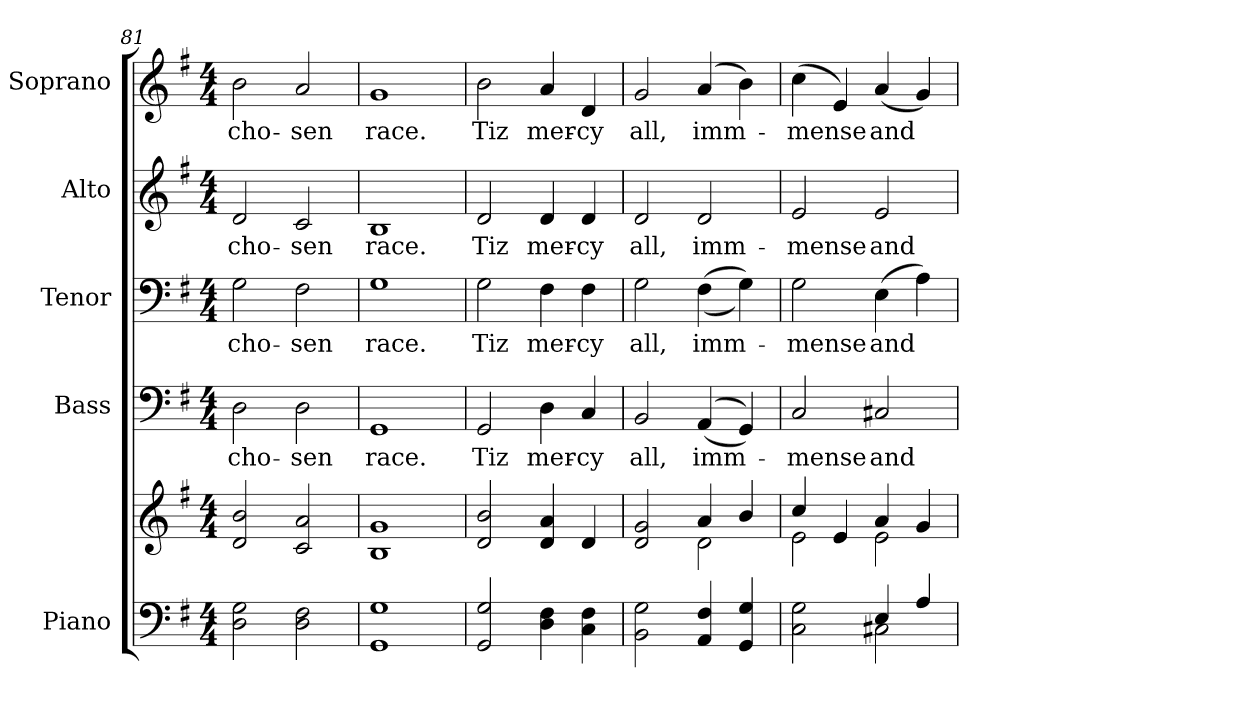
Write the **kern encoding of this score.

**kern	**kern	**kern	**text	**kern	**text	**kern	**text	**kern	**text
*part5	*part5	*part4	*part4	*part3	*part3	*part2	*part2	*part1	*part1
*staff6	*staff5	*staff4	*staff4	*staff3	*staff3	*staff2	*staff2	*staff1	*staff1
*I"Piano	*	*I"Bass	*	*I"Tenor	*	*I"Alto	*	*I"Soprano	*
*I'Pno.	*	*I'B.	*	*I'T.	*	*I'A.	*	*I'S.	*
!!LO:PB:g=z
*clefF4	*clefG2	*clefF4	*	*clefF4	*	*clefG2	*	*clefG2	*
*k[f#]	*k[f#]	*k[f#]	*	*k[f#]	*	*k[f#]	*	*k[f#]	*
*G:	*G:	*G:	*	*G:	*	*G:	*	*G:	*
*M4/4	*M4/4	*M4/4	*	*M4/4	*	*M4/4	*	*M4/4	*
=81	=81	=81	=81	=81	=81	=81	=81	=81	=81
!	!	!	!LO:LY:b:color=#000000	!	!	!	!	!	!
!	!	!	!	!	!LO:LY:b:color=#000000	!	!	!	!
!	!	!	!	!	!	!	!LO:LY:b:color=#000000	!	!
!	!	!	!	!	!	!	!	!	!LO:LY:b:color=#000000
2Di\ 2Gi	2di/ 2bi	2Di\	cho-	2Gi\	cho-	2di/	cho-	2bi\	cho-
!	!	!	!LO:LY:b:color=#000000	!	!	!	!	!	!
!	!	!	!	!	!LO:LY:b:color=#000000	!	!	!	!
!	!	!	!	!	!	!	!LO:LY:b:color=#000000	!	!
!	!	!	!	!	!	!	!	!	!LO:LY:b:color=#000000
2Di\ 2F#i	2ci/ 2ai	2Di\	-sen	2F#i\	-sen	2ci/	-sen	2ai/	-sen
=82	=82	=82	=82	=82	=82	=82	=82	=82	=82
!	!	!	!LO:LY:b:color=#000000	!	!	!	!	!	!
!	!	!	!	!	!LO:LY:b:color=#000000	!	!	!	!
!	!	!	!	!	!	!	!LO:LY:b:color=#000000	!	!
!	!	!	!	!	!	!	!	!	!LO:LY:b:color=#000000
1GGi 1Gi	1Bi 1gi	1GGi	race.	1Gi	race.	1Bi	race.	1gi	race.
=83	=83	=83	=83	=83	=83	=83	=83	=83	=83
!	!	!	!LO:LY:b:color=#000000	!	!	!	!	!	!
!	!	!	!	!	!LO:LY:b:color=#000000	!	!	!	!
!	!	!	!	!	!	!	!LO:LY:b:color=#000000	!	!
!	!	!	!	!	!	!	!	!	!LO:LY:b:color=#000000
2GGi/ 2Gi	2di/ 2bi	2GGi/	Tiz	2Gi\	Tiz	2di/	Tiz	2bi\	Tiz
!	!	!	!LO:LY:b:color=#000000	!	!	!	!	!	!
!	!	!	!	!	!LO:LY:b:color=#000000	!	!	!	!
!	!	!	!	!	!	!	!LO:LY:b:color=#000000	!	!
!	!	!	!	!	!	!	!	!	!LO:LY:b:color=#000000
4Di\ 4F#i	4di/ 4ai	4Di\	mer-	4F#i\	mer-	4di/	mer-	4ai/	mer-
!	!	!	!LO:LY:b:color=#000000	!	!	!	!	!	!
!	!	!	!	!	!LO:LY:b:color=#000000	!	!	!	!
!	!	!	!	!	!	!	!LO:LY:b:color=#000000	!	!
!	!	!	!	!	!	!	!	!	!LO:LY:b:color=#000000
4Ci\ 4F#i	4di/	4Ci/	-cy	4F#i\	-cy	4di/	-cy	4di/	-cy
=84	=84	=84	=84	=84	=84	=84	=84	=84	=84
*	*^	*	*	*	*	*	*	*	*
!	!	!	!	!LO:LY:b:color=#000000	!	!	!	!	!	!
!	!	!	!	!	!	!LO:LY:b:color=#000000	!	!	!	!
!	!	!	!	!	!	!	!	!LO:LY:b:color=#000000	!	!
!	!	!	!	!	!	!	!	!	!	!LO:LY:b:color=#000000
2BBi\ 2Gi	2di/ 2gi	2ryy	2BBi/	all,	2Gi\	all,	2di/	all,	2gi/	all,
!	!	!	!	!LO:LY:b:color=#000000	!	!	!	!	!	!
!	!	!	!	!	!	!LO:LY:b:color=#000000	!	!	!	!
!	!	!	!	!	!	!	!	!LO:LY:b:color=#000000	!	!
!	!	!	!	!	!	!	!	!	!	!LO:LY:b:color=#000000
4AAi/ 4F#i	4ai/	2di\	((4AAi/	imm-	((4F#i\	imm-	2di/	imm-	(4ai/	imm-
4GGi/ 4Gi	4bi/	.	4GGi/))	.	4Gi\))	.	.	.	4bi\)	.
!!LO:PB:g=z
=85	=85	=85	=85	=85	=85	=85	=85	=85	=85	=85
*^	*	*	*	*	*	*	*	*	*	*
!	!	!	!	!	!LO:LY:b:color=#000000	!	!	!	!	!	!
!	!	!	!	!	!	!	!LO:LY:b:color=#000000	!	!	!	!
!	!	!	!	!	!	!	!	!	!LO:LY:b:color=#000000	!	!
!	!	!	!	!	!	!	!	!	!	!	!LO:LY:b:color=#000000
2Ci\ 2Gi	2ryy	4cci/	2ei\	2Ci/	-mense	2Gi\	-mense	2ei/	-mense	(4cci\	-mense
.	.	4ei/	.	.	.	.	.	.	.	4ei/)	.
!	!	!	!	!	!LO:LY:b:color=#000000	!	!	!	!	!	!
!	!	!	!	!	!	!	!LO:LY:b:color=#000000	!	!	!	!
!	!	!	!	!	!	!	!	!	!LO:LY:b:color=#000000	!	!
!	!	!	!	!	!	!	!	!	!	!	!LO:LY:b:color=#000000
4Ei/	2C#Xi\	4ai/	2ei\	2C#Xi/	and	(4Ei\	and	2ei/	and	(4ai/	and
4Ai/	.	4gi/	.	.	.	4Ai\)	.	.	.	4gi/)	.
*v	*v	*	*	*	*	*	*	*	*	*	*
*	*v	*v	*	*	*	*	*	*	*	*
=	=	=	=	=	=	=	=	=	=
*-	*-	*-	*-	*-	*-	*-	*-	*-	*-
